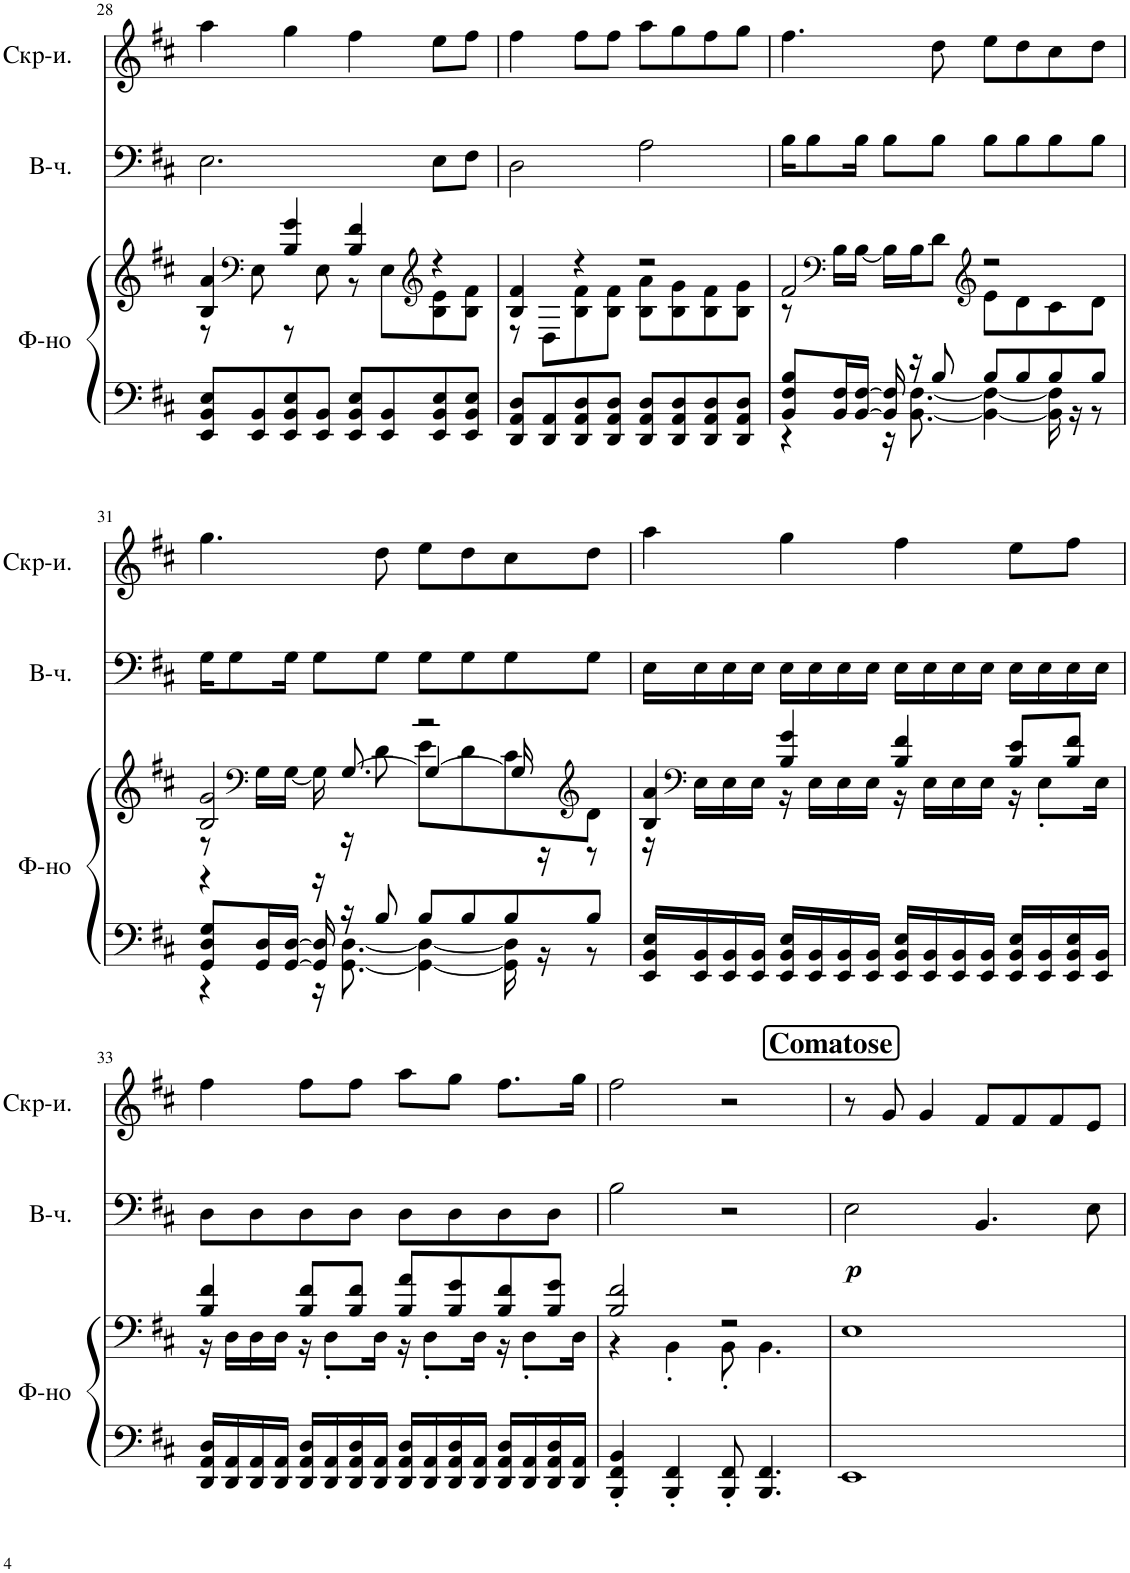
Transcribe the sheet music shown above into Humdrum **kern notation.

**kern	**kern	**kern	**dynam	**kern
*part3	*part3	*part2	*part2	*part1
*staff4	*staff3	*staff2	*staff2	*staff1
*I"Фортепиано, Piano	*	*I"Виолончель	*	*I"Скрипки, Violin 1
!!LO:PB:g=z
*clefF4	*clefG2	*clefF4	*	*clefG2
*k[f#c#]	*k[f#c#]	*k[f#c#]	*	*k[f#c#]
*M4/4	*M4/4	*M4/4	*	*M4/4
=28	=28	=28	=28	=28
*	*^	*	*	*
8EE/ 8BB/ 8E/L	4B/ 4a/	8r	2.E\	.	4aa\
*	*clefF4	*	*	*	*
8EE/ 8BB/	.	8E\	.	.	.
8EE/ 8BB/ 8E/	4B/ 4g/	8r	.	.	4gg\
8EE/ 8BB/J	.	8E\	.	.	.
8EE/ 8BB/ 8E/L	4B/ 4f#/	8r	.	.	4ff#\
8EE/ 8BB/	.	8E\L	.	.	.
*	*clefG2	*	*	*	*
8EE/ 8BB/ 8E/	4r	8B\ 8e\	8E\L	.	8ee\L
8EE/ 8BB/ 8E/J	.	8B\ 8f#\J	8F#\J	.	8ff#\J
=29	=29	=29	=29	=29	=29
8DD/ 8AA/ 8D/L	4B/ 4f#/	8r	2D\	.	4ff#\
8DD/ 8AA/	.	8D\L	.	.	.
8DD/ 8AA/ 8D/	4r	8B\ 8f#\	.	.	8ff#\L
8DD/ 8AA/ 8D/J	.	8B\ 8f#\J	.	.	8ff#\J
8DD/ 8AA/ 8D/L	2r	8B\ 8a\L	2A\	.	8aa\L
8DD/ 8AA/ 8D/	.	8B\ 8g\	.	.	8gg\
8DD/ 8AA/ 8D/	.	8B\ 8f#\	.	.	8ff#\
8DD/ 8AA/ 8D/J	.	8B\ 8g\J	.	.	8gg\J
=30	=30	=30	=30	=30	=30
*^	*	*	*	*	*
8BB/ 8F#/ 8B/L	4r	2f#/	8r	16B\KL	.	4.ff#\
.	.	.	.	8B\	.	.
*	*	*clefF4	*	*	*	*
16BB/ 16F#/L	.	.	16B\LL	.	.	.
[16BB/ [16F#/JJ	.	.	[16B\JJ	16B\Jk	.	.
16BB/] 16F#/]	16r	.	16B\LL]	8B\L	.	.
16r	[8.BB\ [8.F#\	.	16B\J	.	.	.
8B/	.	.	8d\J	8B\J	.	8dd\
*	*	*clefG2	*	*	*	*
8B/L	4BB\_ 4F#\_	2r	8e\L	8B\L	.	8ee\L
8B/	.	.	8d\	8B\	.	8dd\
8B/	16BB\] 16F#\]	.	8c#\	8B\	.	8cc#\
.	16r	.	.	.	.	.
8B/J	8r	.	8d\J	8B\J	.	8dd\J
!!LO:LB:g=z
=31	=31	=31	=31	=31	=31	=31
*	*	*	*^	*	*	*
8GG/ 8D/ 8G/L	4r	2B/ 2g/	8r	4r	16G\KL	.	4.gg\
.	.	.	.	.	8G\	.	.
*	*	*clefF4	*	*	*	*	*
16GG/ 16D/L	.	.	16G\LL	.	.	.	.
[16GG/ [16D/JJ	.	.	[16G\JJ	.	16G\Jk	.	.
16GG/] 16D/]	16r	.	16G\]	16r	8G\L	.	.
16r	[8.GG\ [8.D\	.	16r	[8.G/	.	.	.
8B/	.	.	8d\	.	8G\J	.	8dd\
8B/L	4GG\_ 4D\_	2r	8e\L	4G/_	8G\L	.	8ee\L
8B/	.	.	8d\	.	8G\	.	8dd\
8B/	16GG\] 16D\]	.	8c#\	16G/]	8G\	.	8cc#\
.	16r	.	.	16r	.	.	.
*	*	*clefG2	*	*	*	*	*
8B/J	8r	.	8d\J	8r	8G\J	.	8dd\J
*v	*v	*	*	*	*	*	*
*	*	*v	*v	*	*	*
=32	=32	=32	=32	=32	=32
16EE/ 16BB/ 16E/LL	4B/ 4a/	16r	16E\LL	.	4aa\
*	*clefF4	*	*	*	*
16EE/ 16BB/	.	16E\LL	16E\	.	.
16EE/ 16BB/	.	16E\	16E\	.	.
16EE/ 16BB/JJ	.	16E\JJ	16E\JJ	.	.
16EE/ 16BB/ 16E/LL	4B/ 4g/	16r	16E\LL	.	4gg\
16EE/ 16BB/	.	16E\LL	16E\	.	.
16EE/ 16BB/	.	16E\	16E\	.	.
16EE/ 16BB/JJ	.	16E\JJ	16E\JJ	.	.
16EE/ 16BB/ 16E/LL	4B/ 4f#/	16r	16E\LL	.	4ff#\
16EE/ 16BB/	.	16E\LL	16E\	.	.
16EE/ 16BB/	.	16E\	16E\	.	.
16EE/ 16BB/JJ	.	16E\JJ	16E\JJ	.	.
16EE/ 16BB/ 16E/LL	8B/ 8e/L	16r	16E\LL	.	8ee\L
16EE/ 16BB/	.	8E'\L	16E\	.	.
16EE/ 16BB/ 16E/	8B/ 8f#/J	.	16E\	.	8ff#\J
16EE/ 16BB/JJ	.	16E\Jk	16E\JJ	.	.
!!LO:LB:g=z
=33	=33	=33	=33	=33	=33
16DD/ 16AA/ 16D/LL	4B/ 4f#/	16r	8D\L	.	4ff#\
16DD/ 16AA/	.	16D\LL	.	.	.
16DD/ 16AA/	.	16D\	8D\	.	.
16DD/ 16AA/JJ	.	16D\JJ	.	.	.
16DD/ 16AA/ 16D/LL	8B/ 8f#/L	16r	8D\	.	8ff#\L
16DD/ 16AA/	.	8D'\L	.	.	.
16DD/ 16AA/ 16D/	8B/ 8f#/J	.	8D\J	.	8ff#\J
16DD/ 16AA/JJ	.	16D\Jk	.	.	.
16DD/ 16AA/ 16D/LL	8B/ 8a/L	16r	8D\L	.	8aa\L
16DD/ 16AA/	.	8D'\L	.	.	.
16DD/ 16AA/ 16D/	8B/ 8g/	.	8D\	.	8gg\J
16DD/ 16AA/JJ	.	16D\Jk	.	.	.
16DD/ 16AA/ 16D/LL	8B/ 8f#/	16r	8D\	.	8.ff#\L
16DD/ 16AA/	.	8D'\L	.	.	.
16DD/ 16AA/ 16D/	8B/ 8g/J	.	8D\J	.	.
16DD/ 16AA/JJ	.	16D\Jk	.	.	16gg\Jk
=34	=34	=34	=34	=34	=34
4BBB/' 4FF#/' 4BB/'	2B/ 2f#/	4r	2B\	.	2ff#\
4BBB/' 4FF#/'	.	4BB'\	.	.	.
8BBB/' 8FF#/'	2r	8BB'\	2r	.	2r
4.BBB/ 4.FF#/	.	4.BB\	.	.	.
!!LO:REH:place=s1:a:B:cj:fs=14:t=Comatose
=35	=35	=35	=35	=35	=35
!	!	!	!	!LO:DY:b	!
*	*v	*v	*	*	*
1EE	1E	2E\	p	8r
.	.	.	.	8g/
.	.	.	.	4g/
.	.	4.BB/	.	8f#/L
.	.	.	.	8f#/
.	.	.	.	8f#/
.	.	8E\	.	8e/J
=	=	=	=	=
*-	*-	*-	*-	*-
